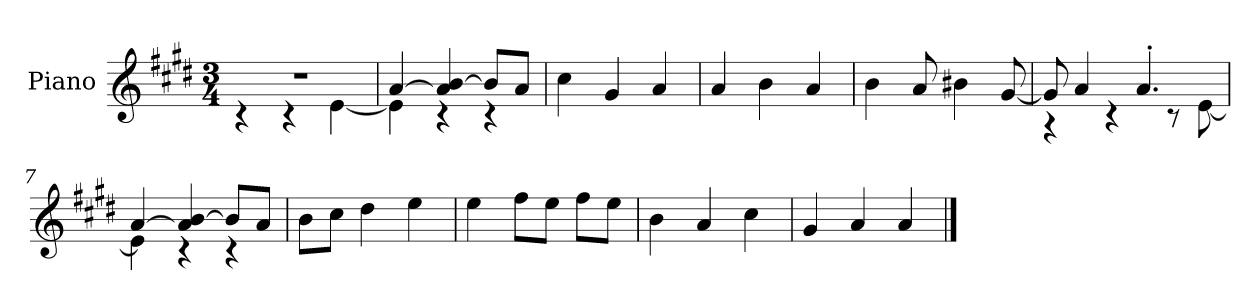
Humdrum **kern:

**kern
*part1
*staff1
*I"Piano
*I'P-no
*clefG2
*k[f#c#g#d#]
*M3/4
*MM178
=1
*^
2.r	4r
.	4r
.	[4e\
=2	=2
[4a/	4e\]
4a/] [4b/	4r
8b/L]	4r
8a/J	.
*v	*v
=3
4cc#\
4g#/
4a/
=4
4a/
4b\
4a/
=5
4b\
8a/
4b#X\
[8g#/
=6
*^
8g#/]	4r
4a/	.
.	4r
4.a'/	.
.	8r
.	[8e\
=7	=7
[4a/	4e\]
4a/] [4b/	4r
8b/L]	4r
8a/J	.
*v	*v
!!LO:LB:g=z
=8
8b\L
8cc#\J
4dd#\
4ee\
=9
4ee\
8ff#\L
8ee\J
8ff#\L
8ee\J
=10
4b\
4a/
4cc#\
=11
4g#/
4a/
4a/
==
*-
